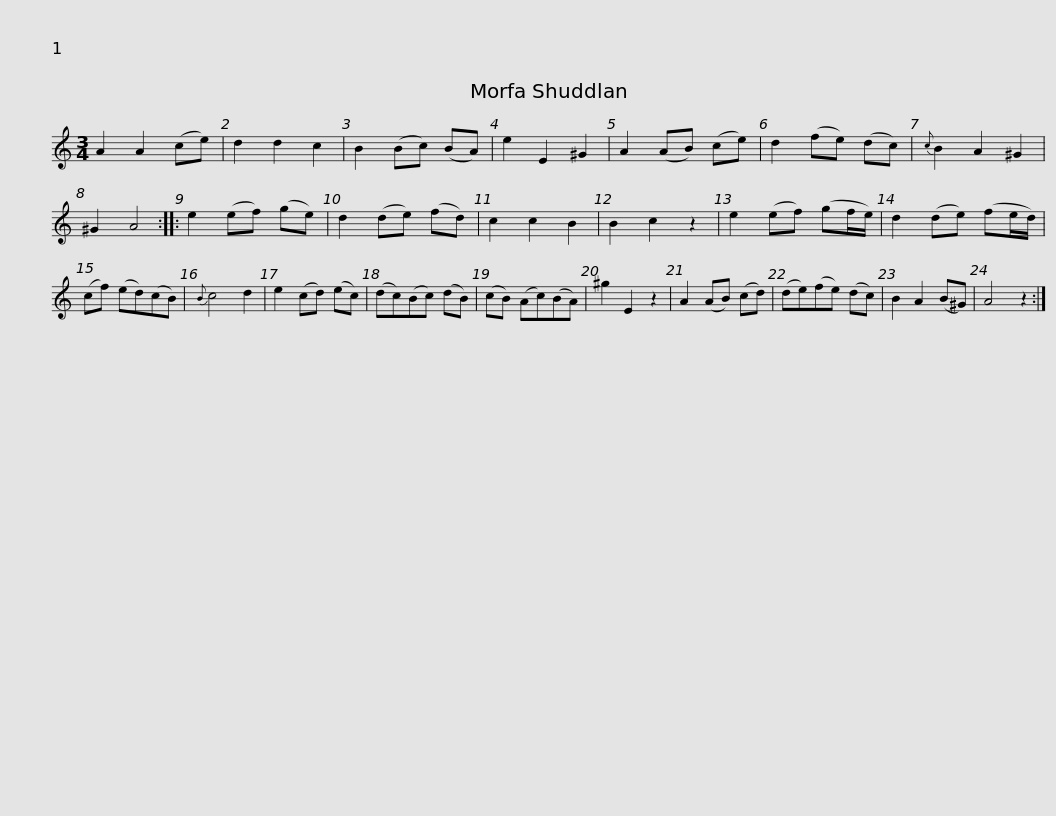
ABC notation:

X:1
L:1/8
M:3/4
I:linebreak $
K:C
V:1 treble
V:1
 A2 A2 (ce) | d2 d2 c2 | B2 (Bc) (BA) | e2 E2 ^G2 | A2 (AB) (ce) | %5
 d2 (fe) (dc) |{c} B2 A2 ^G2 | ^G2 A4 :: e2 (ef) (ge) |$ d2 (de) (fd) | %10
 c2 c2 B2 | B2 c2 z2 | e2 (ef) (gf/e/) | d2 (de) (fe/d/) | (cf) (ed)(cB) | %15
{B} c4 d2 | e2 (cd) (ec) | (dc)(Bc) (dB) |$ (cB) (Ac)(BA) | ^g2 E2 z2 | %20
 A2 (AB) (cd) | (de)(fe) (dc) | B2 A2 (B^G) | A4 z2 :| %24
